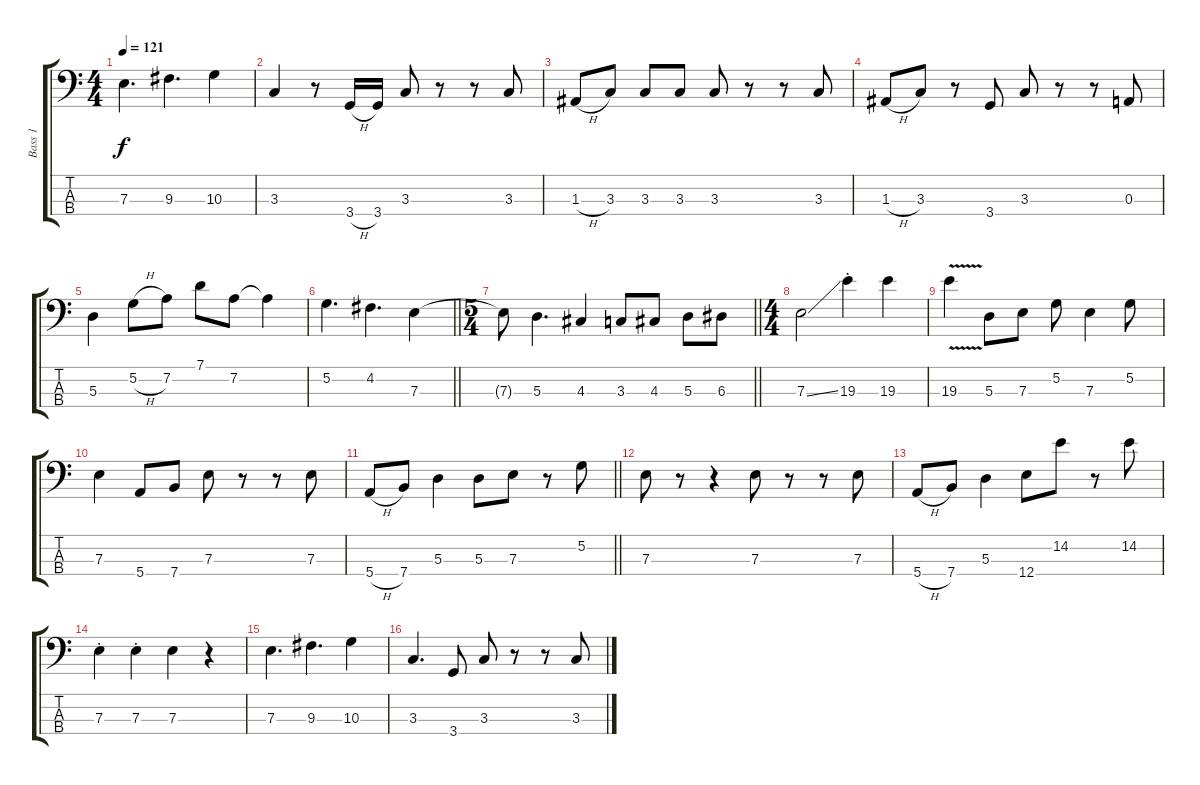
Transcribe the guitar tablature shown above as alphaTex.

\track ("Bass 1" "Bass 1") {instrument electricbassfinger}
\staff {score tabs}
\tuning (G2 D2 A1 E1) {hide}
\ts (4 4)
\tempo 121
\clef f4
\ks c
7.3.4{d dy f} 9.3.4{d} 10.3.4 |
3.3.4 r.8 3.4{h}.16 3.4.16 3.3.8 r.8 r.8 3.3.8 |
1.3{h}.8 3.3.8 3.3.8 3.3.8 3.3.8 r.8 r.8 3.3.8 |
1.3{h}.8 3.3.8 r.8 3.4.8 3.3.8 r.8 r.8 0.3.8 |
5.3.4 5.2{h}.8 7.2.8 7.1.8 7.2.8 7.2{t}.4 |
\barLineRight lightlight
5.2.4{d} 4.2.4{d} 7.3.4 |
\ts (5 4)
\barLineRight lightlight
7.3{t}.8 5.3.4{d} 4.3.4 3.3.8 4.3.8 5.3.8 6.3.8 |
\ts (4 4)
7.3{ss}.2 19.3{st}.4 19.3.4 |
19.3{v}.4 5.3.8 7.3.8 5.2.8 7.3.4 5.2.8 |
7.3.4 5.4.8 7.4.8 7.3.8 r.8 r.8 7.3.8 |
\barLineRight lightlight
5.4{h}.8 7.4.8 5.3.4 5.3.8 7.3.8 r.8 5.2.8 |
7.3.8 r.8 r.4 7.3.8 r.8 r.8 7.3.8 |
5.4{h}.8 7.4.8 5.3.4 12.4.8 14.2.8 r.8 14.2.8 |
7.3{st}.4 7.3{st}.4 7.3.4 r.4 |
7.3.4{d} 9.3.4{d} 10.3.4 |
3.3.4{d} 3.4.8 3.3.8 r.8 r.8 3.3.8
